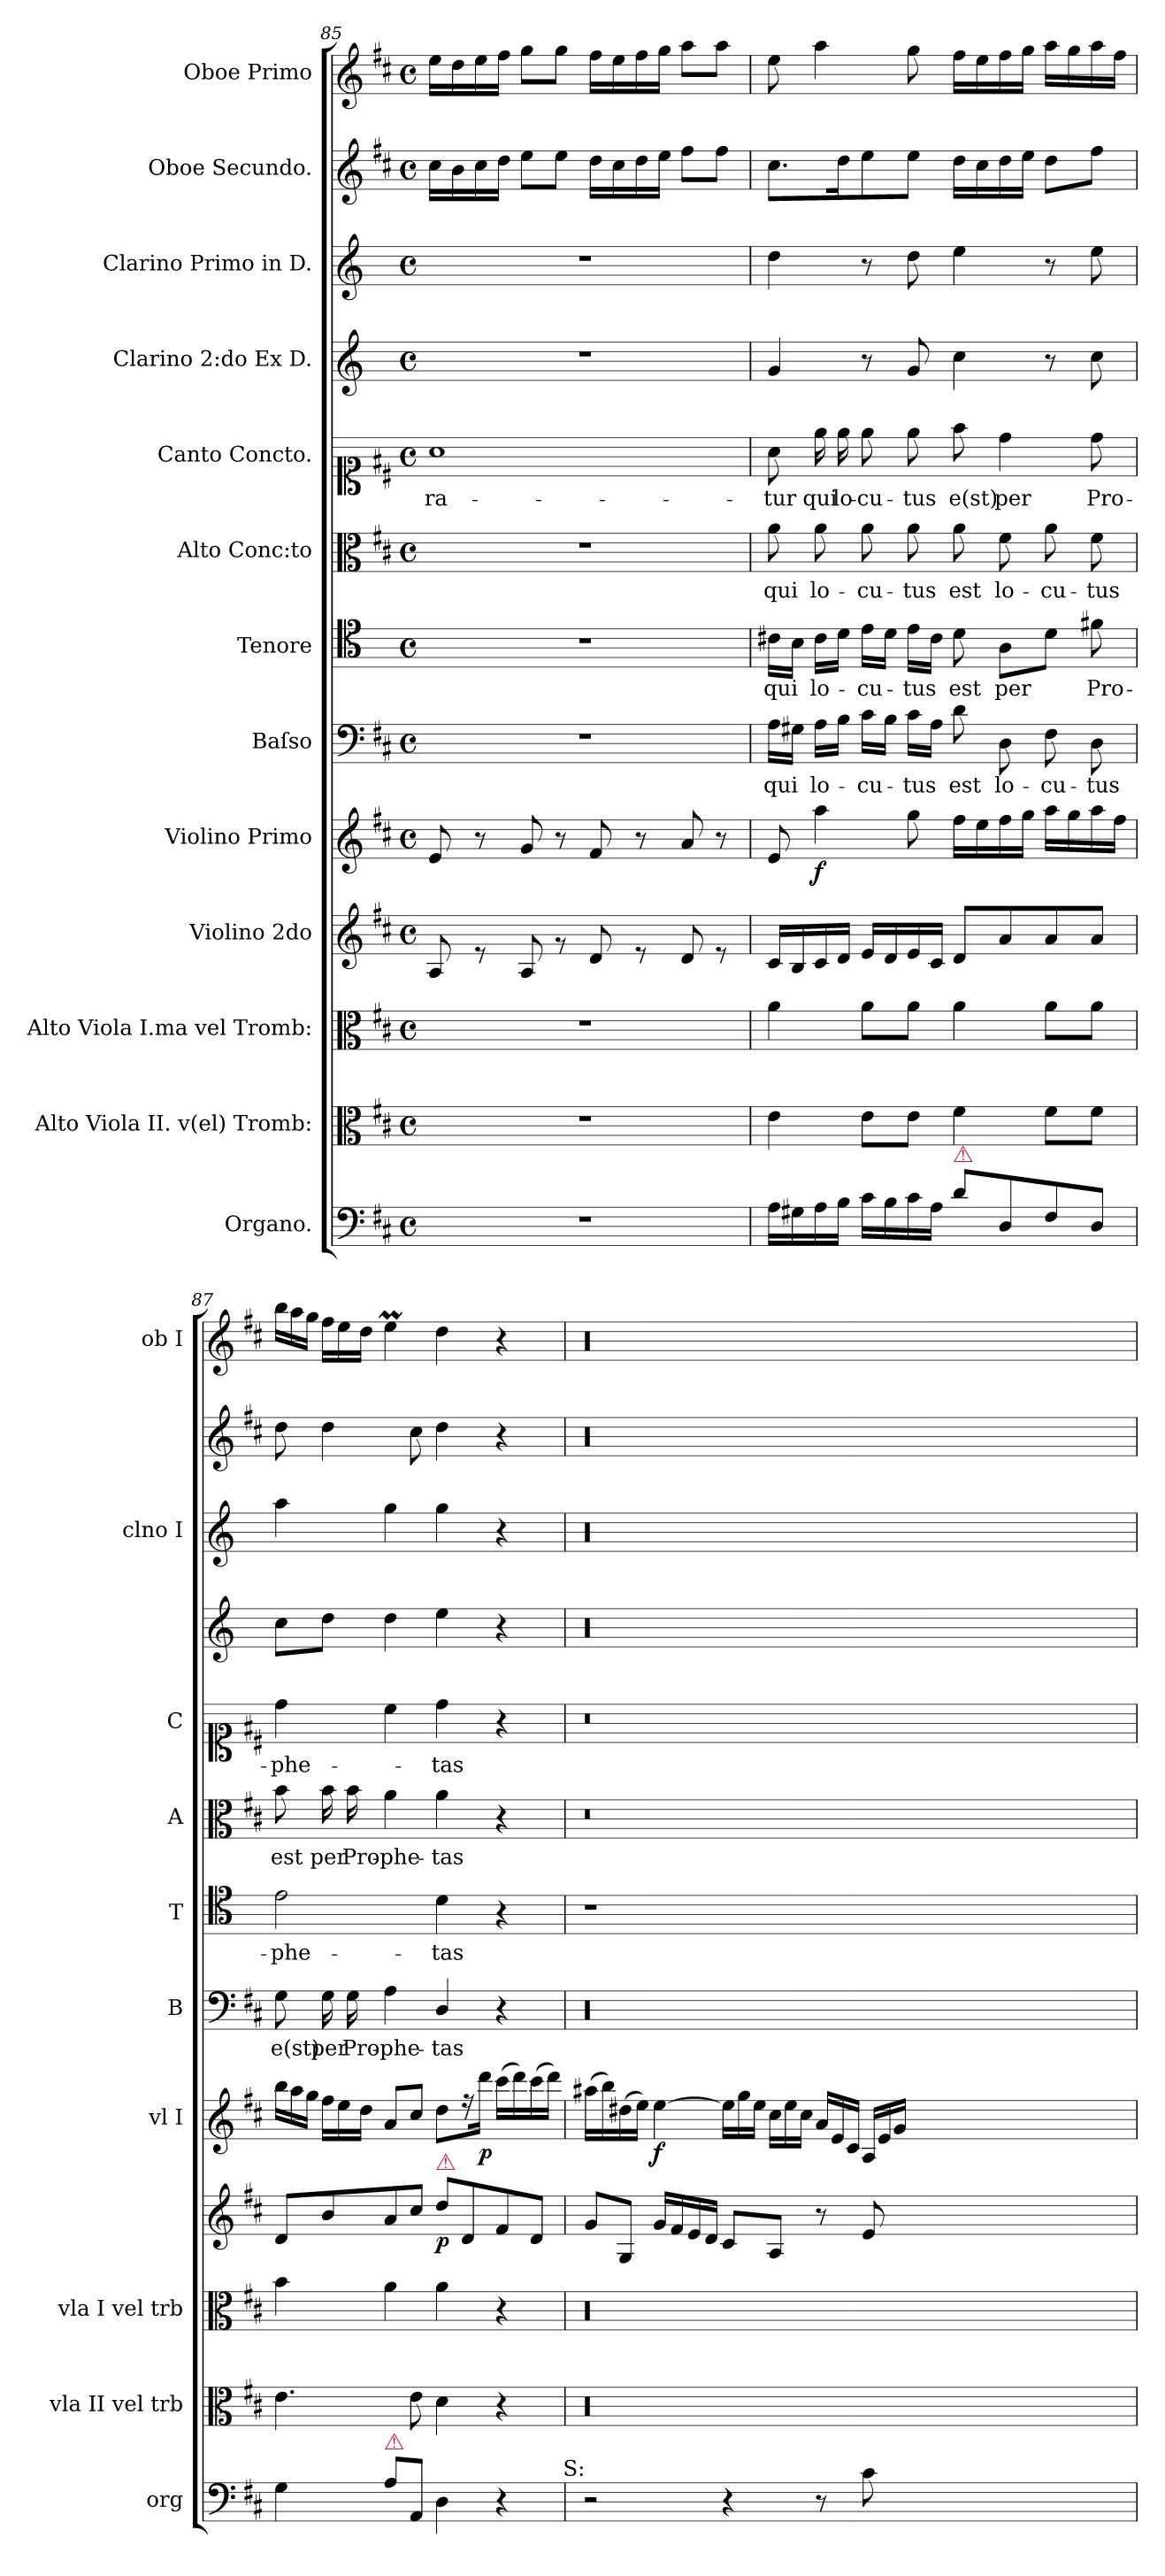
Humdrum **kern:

**kern	**kern	**kern	**kern	**dynam	**kern	**dynam	**kern	**text	**kern	**text	**kern	**text	**kern	**text	**kern	**kern	**kern	**kern
*part13	*part12	*part11	*part10	*part10	*part9	*part9	*part8	*part8	*part7	*part7	*part6	*part6	*part5	*part5	*part4	*part3	*part2	*part1
*staff13	*staff12	*staff11	*staff10	*staff10	*staff9	*staff9	*staff8	*staff8	*staff7	*staff7	*staff6	*staff6	*staff5	*staff5	*staff4	*staff3	*staff2	*staff1
*I"Organo.	*I"Alto Viola II. v(el) Tromb:	*I"Alto Viola I.ma vel Tromb:	*I"Violino 2do	*	*I"Violino Primo	*	*I"Baſso	*	*I"Tenore	*	*I"Alto Conc:to	*	*I"Canto Concto.	*	*I"Clarino 2:do Ex D.	*I"Clarino Primo in D.	*I"Oboe Secundo.	*I"Oboe Primo
*I'org	*I'vla II vel trb	*I'vla I vel trb	*	*	*I'vl I	*	*I'B	*	*I'T	*	*I'A	*	*I'C	*	*	*I'clno I	*	*I'ob I
*clefF4	*clefC3	*clefC3	*clefG2	*	*clefG2	*	*clefF4	*	*clefC4	*	*clefC3	*	*clefC1	*	*clefG2	*clefG2	*clefG2	*clefG2
*	*	*	*	*	*	*	*	*	*	*	*	*	*	*	*ITrd-1c-2	*ITrd-1c-2	*	*
*k[f#c#]	*k[f#c#]	*k[f#c#]	*k[f#c#]	*	*k[f#c#]	*	*k[f#c#]	*	*k[]	*	*k[f#c#]	*	*k[f#c#]	*	*k[f#c#]	*k[f#c#]	*k[f#c#]	*k[f#c#]
*M4/4	*M4/4	*M4/4	*M4/4	*	*M4/4	*	*M4/4	*	*M4/4	*	*M4/4	*	*M4/4	*	*M4/4	*M4/4	*M4/4	*M4/4
*met(c)	*met(c)	*met(c)	*met(c)	*	*met(c)	*	*met(c)	*	*met(c)	*	*met(c)	*	*met(c)	*	*met(c)	*met(c)	*met(c)	*met(c)
=85	=85	=85	=85	=85	=85	=85	=85	=85	=85	=85	=85	=85	=85	=85	=85	=85	=85	=85
!	!	!	!	!	!	!LO:DY:b	!	!	!	!	!	!	!	!	!	!	!	!
1r	1r	1r	8A/	.	8e/	po	1r	.	1r	.	1r	.	1a	-ra-	1r	1r	16cc#\LL	16ee\LL
.	.	.	.	.	.	.	.	.	.	.	.	.	.	.	.	.	16b\	16dd\
.	.	.	8re	.	8r	.	.	.	.	.	.	.	.	.	.	.	16cc#\	16ee\
.	.	.	.	.	.	.	.	.	.	.	.	.	.	.	.	.	16dd\JJ	16ff#\JJ
.	.	.	8A/	.	8g/	.	.	.	.	.	.	.	.	.	.	.	8ee\L	8gg\L
.	.	.	8rg	.	8r	.	.	.	.	.	.	.	.	.	.	.	8ee\J	8gg\J
.	.	.	8d/	.	8f#/	.	.	.	.	.	.	.	.	.	.	.	16dd\LL	16ff#\LL
.	.	.	.	.	.	.	.	.	.	.	.	.	.	.	.	.	16cc#\	16ee\
.	.	.	8re	.	8r	.	.	.	.	.	.	.	.	.	.	.	16dd\	16ff#\
.	.	.	.	.	.	.	.	.	.	.	.	.	.	.	.	.	16ee\JJ	16gg\JJ
.	.	.	8d/	.	8a/	.	.	.	.	.	.	.	.	.	.	.	8ff#\L	8aa\L
.	.	.	8re	.	8r	.	.	.	.	.	.	.	.	.	.	.	8ff#\J	8aa\J
=86	=86	=86	=86	=86	=86	=86	=86	=86	=86	=86	=86	=86	=86	=86	=86	=86	=86	=86
!	!	!	!	!LO:DY:rj	!	!	!	!	!	!	!	!	!	!	!	!	!	!
16A\LL	4e\	4a\	16c#/LL	fo	8e/	.	16A\LL	qui	16c#\LL	qui	8a\	qui	8a\	-tur	4a/	4ee\	8.cc#\L	8ee\
16G#X\	.	.	16B/	.	.	.	16G#X\JJ	.	16B\JJ	.	.	.	.	.	.	.	.	.
!	!	!	!	!	!	!LO:DY:b	!	!	!	!	!	!	!	!	!	!	!	!
16A\	.	.	16c#/	.	4aa\	f	16A\LL	lo-	16c#\LL	lo-	8a\	lo-	16ee\	qui	.	.	.	4aa\
16B\JJ	.	.	16d/JJ	.	.	.	16B\JJ	.	16d\JJ	.	.	.	16ee\	lo-	.	.	16dd\K	.
16c#\LL	8e\L	8a\L	16e/LL	.	.	.	16c#\LL	-cu-	16e\LL	-cu-	8a\	-cu-	8ee\	-cu-	8r	8r	8ee\	.
16B\	.	.	16d/	.	.	.	16B\JJ	.	16d\JJ	.	.	.	.	.	.	.	.	.
16c#\	8e\J	8a\J	16e/	.	8gg\	.	16c#\LL	-tus	16e\LL	-tus	8a\	-tus	8ee\	-tus	8a/	8ee\	8ee\J	8gg\
16A\JJ	.	.	16c#/JJ	.	.	.	16A\JJ	.	16c#\JJ	.	.	.	.	.	.	.	.	.
!LO:TX:a:color=crimson:t=⚠	!	!	!	!	!	!	!	!	!	!	!	!	!	!	!	!	!	!
8d\L	4f#\	4a\	8d/L	.	16ff#\LL	.	8d\	est	8d\	est	8a\	est	8ff#\	e(st)	4dd\	4ff#\	16dd\LL	16ff#\LL
.	.	.	.	.	16ee\	.	.	.	.	.	.	.	.	.	.	.	16cc#\	16ee\
8D/	.	.	8a/	.	16ff#\	.	8D\	lo-	8A\L	per	8f#\	lo-	4dd\	per	.	.	16dd\	16ff#\
.	.	.	.	.	16gg\JJ	.	.	.	.	.	.	.	.	.	.	.	16ee\JJ	16gg\JJ
8F#/	8f#\L	8a\L	8a/	.	16aa\LL	.	8F#\	-cu-	8d\J	.	8a\	-cu-	.	.	8r	8r	8dd\L	16aa\LL
.	.	.	.	.	16gg\	.	.	.	.	.	.	.	.	.	.	.	.	16gg\
8D/J	8f#\J	8a\J	8a/J	.	16aa\	.	8D\	-tus	8f#\	Pro-	8f#\	-tus	8dd\	Pro-	8dd\	8ff#\	8ff#\J	16aa\
.	.	.	.	.	16ff#\JJ	.	.	.	.	.	.	.	.	.	.	.	.	16ff#\JJ
=87	=87	=87	=87	=87	=87	=87	=87	=87	=87	=87	=87	=87	=87	=87	=87	=87	=87	=87
*	*	*	*	*	*Xtuplet	*	*	*	*	*	*	*	*	*	*	*	*	*Xtuplet
4G\	4.e\	4b\	8d/L	.	24bb\LL	.	8G\	e(st)	2e\	-phe-	8b\	est	4dd\	-phe-	8dd\L	4bb\	8dd\	24bb\LL
.	.	.	.	.	24aa\	.	.	.	.	.	.	.	.	.	.	.	.	24aa\
.	.	.	.	.	24gg\JJ	.	.	.	.	.	.	.	.	.	.	.	.	24gg\JJ
.	.	.	8b/	.	24ff#\LL	.	16G\	per	.	.	16b\	per	.	.	8ee\J	.	4dd\	24ff#\LL
.	.	.	.	.	24ee\	.	.	.	.	.	.	.	.	.	.	.	.	24ee\
.	.	.	.	.	.	.	16G\	Pro-	.	.	16b\	Pro-	.	.	.	.	.	.
.	.	.	.	.	24dd\JJ	.	.	.	.	.	.	.	.	.	.	.	.	24dd\JJ
!LO:TX:a:color=crimson:t=⚠	!	!	!	!	!	!	!	!	!	!	!	!	!	!	!	!	!	!
8A\L	.	4a\	8a/	.	8a/L	.	4A\	-phe-	.	.	4a\	-phe-	4cc#\	.	4ee\	4aa\	.	4eeM\
8AA/J	8e\	.	8cc#/J	.	8cc#/J	.	.	.	.	.	.	.	.	.	.	.	8cc#\	.
!	!	!	!LO:TX:a:color=crimson:t=⚠	!	!	!	!	!	!	!	!	!	!	!	!	!	!	!
4D\	4d\	4a\	8dd\L	p	8dd\L	.	4D/	-tas	4d\	-tas	4a\	-tas	4dd\	-tas	4ff#\	4aa\	4dd\	4dd\
.	.	.	8d/	.	16r	.	.	.	.	.	.	.	.	.	.	.	.	.
!	!	!	!	!	!	!LO:DY:b	!	!	!	!	!	!	!	!	!	!	!	!
.	.	.	.	.	16ddd\Jk	p	.	.	.	.	.	.	.	.	.	.	.	.
4r	4r	4r	8f#/	.	(16ccc#\LL	.	4r	.	4r	.	4r	.	4r	.	4r	4r	4r	4r
.	.	.	.	.	16ddd\)	.	.	.	.	.	.	.	.	.	.	.	.	.
.	.	.	8d/J	.	(16ccc#\	.	.	.	.	.	.	.	.	.	.	.	.	.
.	.	.	.	.	16ddd\JJ)	.	.	.	.	.	.	.	.	.	.	.	.	.
=88	=88	=88	=88	=88	=88	=88	=88	=88	=88	=88	=88	=88	=88	=88	=88	=88	=88	=88
!LO:TX:a:rj:t=S&colon;	!	!	!	!	!	!	!	!	!	!	!	!	!	!	!	!	!	!
2r	00r	00r	8g/L	.	(16aa#X\LL	.	00r	.	1r	.	0r	.	0r	.	00r	00r	00r	00r
.	.	.	.	.	16bb\)	.	.	.	.	.	.	.	.	.	.	.	.	.
.	.	.	8G/J	.	(16dd#X\	.	.	.	.	.	.	.	.	.	.	.	.	.
.	.	.	.	.	16ee\JJ)	.	.	.	.	.	.	.	.	.	.	.	.	.
!	!	!	!	!	!	!LO:DY:b	!	!	!	!	!	!	!	!	!	!	!	!
.	.	.	16g/LL	.	[4ee\	f	.	.	.	.	.	.	.	.	.	.	.	.
.	.	.	16f#/	.	.	.	.	.	.	.	.	.	.	.	.	.	.	.
.	.	.	16e/	.	.	.	.	.	.	.	.	.	.	.	.	.	.	.
.	.	.	16d/JJ	.	.	.	.	.	.	.	.	.	.	.	.	.	.	.
4r	.	.	8c#/L	.	24ee\LL]	.	.	.	.	.	.	.	.	.	.	.	.	.
.	.	.	.	.	24gg\	.	.	.	.	.	.	.	.	.	.	.	.	.
.	.	.	.	.	24ee\JJ	.	.	.	.	.	.	.	.	.	.	.	.	.
.	.	.	8A/J	.	24cc#\LL	.	.	.	.	.	.	.	.	.	.	.	.	.
.	.	.	.	.	24ee\	.	.	.	.	.	.	.	.	.	.	.	.	.
.	.	.	.	.	24cc#\JJ	.	.	.	.	.	.	.	.	.	.	.	.	.
8r	.	.	8r	.	24a/LL	.	.	.	.	.	.	.	.	.	.	.	.	.
.	.	.	.	.	24e/	.	.	.	.	.	.	.	.	.	.	.	.	.
.	.	.	.	.	24c#/JJ	.	.	.	.	.	.	.	.	.	.	.	.	.
8c#\	.	.	8e/	fo	24A/LL	.	.	.	.	.	.	.	.	.	.	.	.	.
.	.	.	.	.	24e/	.	.	.	.	.	.	.	.	.	.	.	.	.
.	.	.	.	.	24g/JJ	.	.	.	.	.	.	.	.	.	.	.	.	.
0.ryy	.	.	0.ryy	.	0.ryy	.	.	.	0.ryy	.	.	.	.	.	.	.	.	.
.	.	.	.	.	.	.	.	.	.	.	0ryy	.	0ryy	.	.	.	.	.
=	=	=	=	=	=	=	=	=	=	=	=	=	=	=	=	=	=	=
*-	*-	*-	*-	*-	*-	*-	*-	*-	*-	*-	*-	*-	*-	*-	*-	*-	*-	*-
